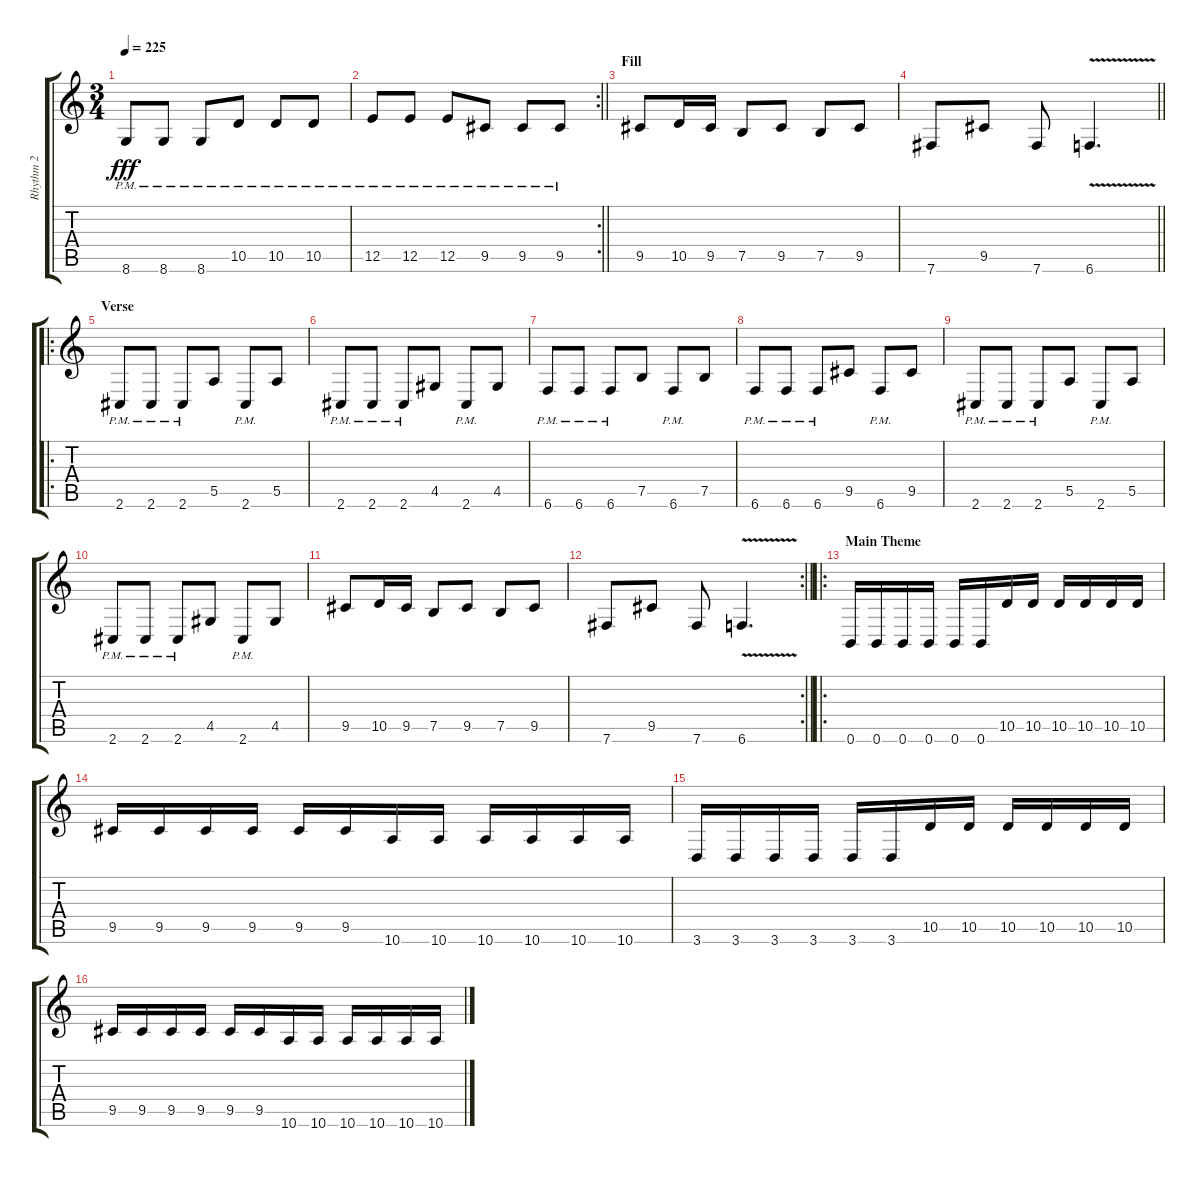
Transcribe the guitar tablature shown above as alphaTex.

\track ("Rhythm 2" "Rhythm 2") {instrument distortionguitar}
\staff {score tabs}
\tuning (B3 Gb3 D3 A2 E2 B1) {hide}
\ts (3 4)
\tempo 225
\clef g2
\ks c
8.6{pm}.8{dy fff} 8.6{pm}.8 8.6{pm}.8 10.5{pm}.8 10.5{pm}.8 10.5{pm}.8 |
\rc 2
\barLineRight lightlight
12.5{pm}.8 12.5{pm}.8 12.5{pm}.8 9.5{pm}.8 9.5{pm}.8 9.5{pm}.8 |
\section ("" "Fill")
9.5.8 10.5.16 9.5.16 7.5.8 9.5.8 7.5.8 9.5.8 |
\barLineRight lightlight
7.6.8 9.5.8 7.6.8 6.6{v}.4{d} |
\ro
\section ("" "Verse")
2.6{pm}.8 2.6{pm}.8 2.6{pm}.8 5.5.8 2.6{pm}.8 5.5.8 |
2.6{pm}.8 2.6{pm}.8 2.6{pm}.8 4.5.8 2.6{pm}.8 4.5.8 |
6.6{pm}.8 6.6{pm}.8 6.6{pm}.8 7.5.8 6.6{pm}.8 7.5.8 |
6.6{pm}.8 6.6{pm}.8 6.6{pm}.8 9.5.8 6.6{pm}.8 9.5.8 |
2.6{pm}.8 2.6{pm}.8 2.6{pm}.8 5.5.8 2.6{pm}.8 5.5.8 |
2.6{pm}.8 2.6{pm}.8 2.6{pm}.8 4.5.8 2.6{pm}.8 4.5.8 |
9.5.8 10.5.16 9.5.16 7.5.8 9.5.8 7.5.8 9.5.8 |
\rc 2
\barLineRight lightlight
7.6.8 9.5.8 7.6.8 6.6{v}.4{d} |
\ro
\section ("" "Main Theme")
0.6.16 0.6.16 0.6.16 0.6.16 0.6.16 0.6.16 10.5.16 10.5.16 10.5.16 10.5.16 10.5.16 10.5.16 |
9.5.16 9.5.16 9.5.16 9.5.16 9.5.16 9.5.16 10.6.16 10.6.16 10.6.16 10.6.16 10.6.16 10.6.16 |
3.6.16 3.6.16 3.6.16 3.6.16 3.6.16 3.6.16 10.5.16 10.5.16 10.5.16 10.5.16 10.5.16 10.5.16 |
9.5.16 9.5.16 9.5.16 9.5.16 9.5.16 9.5.16 10.6.16 10.6.16 10.6.16 10.6.16 10.6.16 10.6.16
